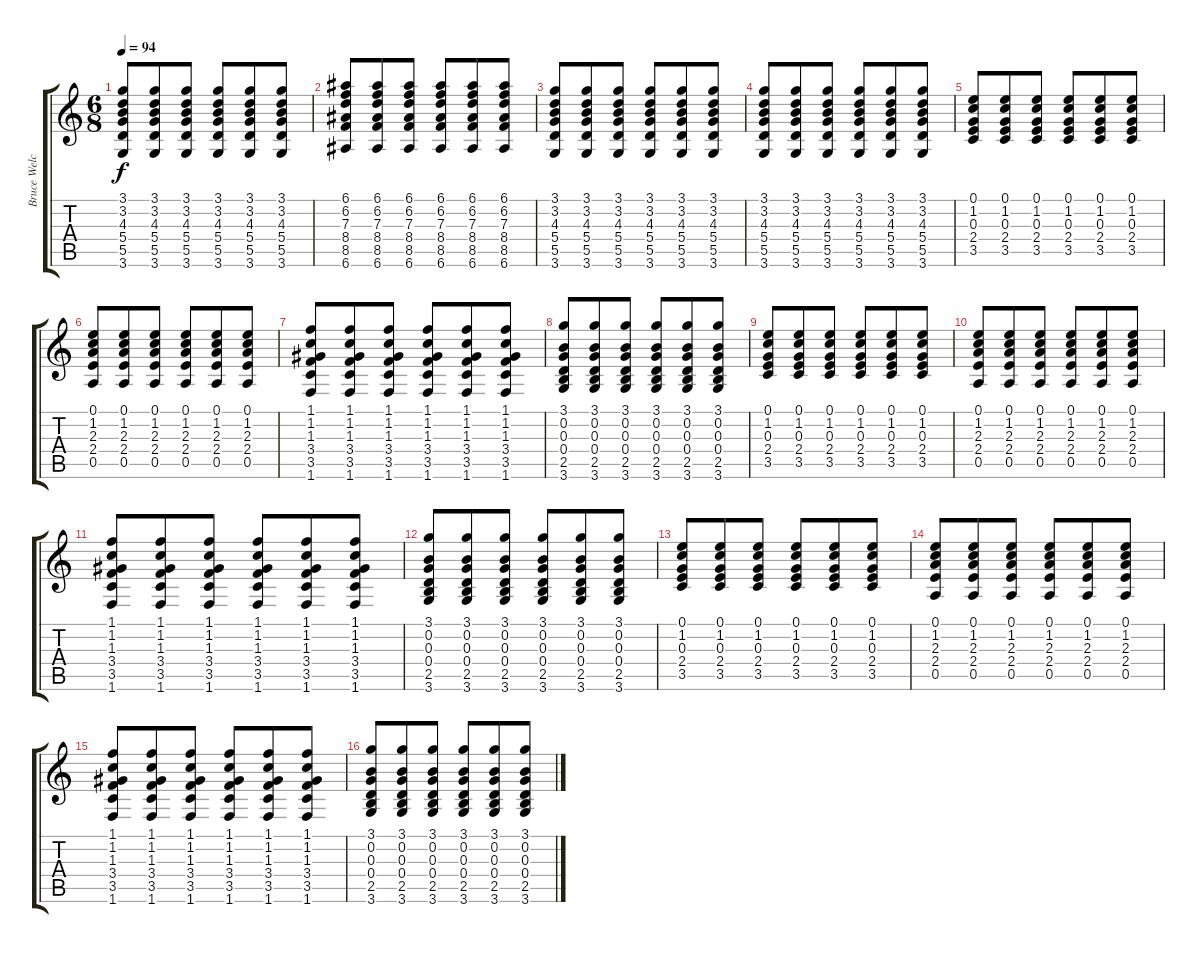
\track ("Bruce Welch (rhythm guitar)" "Bruce Welc") {instrument acousticguitarnylon}
\staff {score tabs}
\tuning (E4 B3 G3 D3 A2 E2) {hide}
\ts (6 8)
\tempo 94
\clef g2
\ks c
(3.1 3.2 4.3 5.4 5.5 3.6).8{dy f} (3.1 3.2 4.3 5.4 5.5 3.6).8 (3.1 3.2 4.3 5.4 5.5 3.6).8 (3.1 3.2 4.3 5.4 5.5 3.6).8 (3.1 3.2 4.3 5.4 5.5 3.6).8 (3.1 3.2 4.3 5.4 5.5 3.6).8 |
(6.1 6.2 7.3 8.4 8.5 6.6).8 (6.1 6.2 7.3 8.4 8.5 6.6).8 (6.1 6.2 7.3 8.4 8.5 6.6).8 (6.1 6.2 7.3 8.4 8.5 6.6).8 (6.1 6.2 7.3 8.4 8.5 6.6).8 (6.1 6.2 7.3 8.4 8.5 6.6).8 |
(3.1 3.2 4.3 5.4 5.5 3.6).8 (3.1 3.2 4.3 5.4 5.5 3.6).8 (3.1 3.2 4.3 5.4 5.5 3.6).8 (3.1 3.2 4.3 5.4 5.5 3.6).8 (3.1 3.2 4.3 5.4 5.5 3.6).8 (3.1 3.2 4.3 5.4 5.5 3.6).8 |
(3.1 3.2 4.3 5.4 5.5 3.6).8 (3.1 3.2 4.3 5.4 5.5 3.6).8 (3.1 3.2 4.3 5.4 5.5 3.6).8 (3.1 3.2 4.3 5.4 5.5 3.6).8 (3.1 3.2 4.3 5.4 5.5 3.6).8 (3.1 3.2 4.3 5.4 5.5 3.6).8 |
(0.1 1.2 0.3 2.4 3.5).8 (0.1 1.2 0.3 2.4 3.5).8 (0.1 1.2 0.3 2.4 3.5).8 (0.1 1.2 0.3 2.4 3.5).8 (0.1 1.2 0.3 2.4 3.5).8 (0.1 1.2 0.3 2.4 3.5).8 |
(0.1 1.2 2.3 2.4 0.5).8 (0.1 1.2 2.3 2.4 0.5).8 (0.1 1.2 2.3 2.4 0.5).8 (0.1 1.2 2.3 2.4 0.5).8 (0.1 1.2 2.3 2.4 0.5).8 (0.1 1.2 2.3 2.4 0.5).8 |
(1.1 1.2 1.3 3.4 3.5 1.6).8 (1.1 1.2 1.3 3.4 3.5 1.6).8 (1.1 1.2 1.3 3.4 3.5 1.6).8 (1.1 1.2 1.3 3.4 3.5 1.6).8 (1.1 1.2 1.3 3.4 3.5 1.6).8 (1.1 1.2 1.3 3.4 3.5 1.6).8 |
(3.1 0.2 0.3 0.4 2.5 3.6).8 (3.1 0.2 0.3 0.4 2.5 3.6).8 (3.1 0.2 0.3 0.4 2.5 3.6).8 (3.1 0.2 0.3 0.4 2.5 3.6).8 (3.1 0.2 0.3 0.4 2.5 3.6).8 (3.1 0.2 0.3 0.4 2.5 3.6).8 |
(0.1 1.2 0.3 2.4 3.5).8 (0.1 1.2 0.3 2.4 3.5).8 (0.1 1.2 0.3 2.4 3.5).8 (0.1 1.2 0.3 2.4 3.5).8 (0.1 1.2 0.3 2.4 3.5).8 (0.1 1.2 0.3 2.4 3.5).8 |
(0.1 1.2 2.3 2.4 0.5).8 (0.1 1.2 2.3 2.4 0.5).8 (0.1 1.2 2.3 2.4 0.5).8 (0.1 1.2 2.3 2.4 0.5).8 (0.1 1.2 2.3 2.4 0.5).8 (0.1 1.2 2.3 2.4 0.5).8 |
(1.1 1.2 1.3 3.4 3.5 1.6).8 (1.1 1.2 1.3 3.4 3.5 1.6).8 (1.1 1.2 1.3 3.4 3.5 1.6).8 (1.1 1.2 1.3 3.4 3.5 1.6).8 (1.1 1.2 1.3 3.4 3.5 1.6).8 (1.1 1.2 1.3 3.4 3.5 1.6).8 |
(3.1 0.2 0.3 0.4 2.5 3.6).8 (3.1 0.2 0.3 0.4 2.5 3.6).8 (3.1 0.2 0.3 0.4 2.5 3.6).8 (3.1 0.2 0.3 0.4 2.5 3.6).8 (3.1 0.2 0.3 0.4 2.5 3.6).8 (3.1 0.2 0.3 0.4 2.5 3.6).8 |
(0.1 1.2 0.3 2.4 3.5).8 (0.1 1.2 0.3 2.4 3.5).8 (0.1 1.2 0.3 2.4 3.5).8 (0.1 1.2 0.3 2.4 3.5).8 (0.1 1.2 0.3 2.4 3.5).8 (0.1 1.2 0.3 2.4 3.5).8 |
(0.1 1.2 2.3 2.4 0.5).8 (0.1 1.2 2.3 2.4 0.5).8 (0.1 1.2 2.3 2.4 0.5).8 (0.1 1.2 2.3 2.4 0.5).8 (0.1 1.2 2.3 2.4 0.5).8 (0.1 1.2 2.3 2.4 0.5).8 |
(1.1 1.2 1.3 3.4 3.5 1.6).8 (1.1 1.2 1.3 3.4 3.5 1.6).8 (1.1 1.2 1.3 3.4 3.5 1.6).8 (1.1 1.2 1.3 3.4 3.5 1.6).8 (1.1 1.2 1.3 3.4 3.5 1.6).8 (1.1 1.2 1.3 3.4 3.5 1.6).8 |
(3.1 0.2 0.3 0.4 2.5 3.6).8 (3.1 0.2 0.3 0.4 2.5 3.6).8 (3.1 0.2 0.3 0.4 2.5 3.6).8 (3.1 0.2 0.3 0.4 2.5 3.6).8 (3.1 0.2 0.3 0.4 2.5 3.6).8 (3.1 0.2 0.3 0.4 2.5 3.6).8
